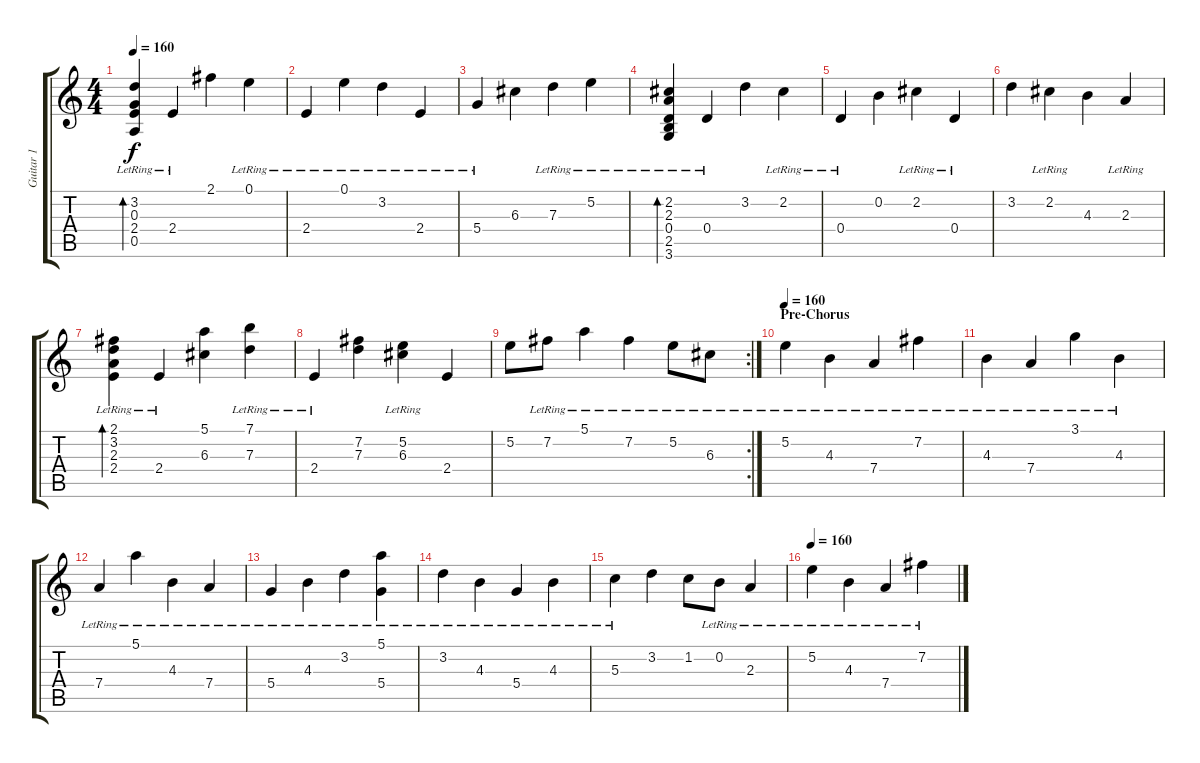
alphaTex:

\track ("Guitar 1" "Guitar 1") {instrument acousticguitarnylon}
\staff {score tabs}
\tuning (E4 B3 G3 D3 A2 E2) {hide}
\ts (4 4)
\tempo 160
\clef g2
\ks c
(3.2{lr} 0.3{lr} 2.4 0.5).4{bd 240 dy f} 2.4{lr}.4 2.1.4 0.1{lr}.4 |
2.4{lr}.4 0.1{lr}.4 3.2{lr}.4 2.4{lr}.4 |
5.4{lr}.4 6.3.4 7.3{lr}.4 5.2{lr}.4 |
(2.2{lr} 2.3{lr} 0.4 2.5{lr} 3.6{lr}).4{bd 240} 0.4{lr}.4 3.2.4 2.2{lr}.4 |
0.4{lr}.4 0.2.4 2.2{lr}.4 0.4{lr}.4 |
3.2.4 2.2{lr}.4 4.3.4 2.3{lr}.4 |
(2.1{lr} 3.2{lr} 2.3{lr} 2.4).4{bd 240} 2.4{lr}.4 (5.1 6.3).4 (7.1{lr} 7.3{lr}).4 |
2.4{lr}.4 (7.2 7.3).4 (5.2{lr} 6.3{lr}).4 2.4.4 |
\rc 2
5.2.8 7.2{lr}.8 5.1{lr}.4 7.2{lr}.4 5.2{lr}.8 6.3{lr}.8 |
\section ("" "Pre-Chorus")
\tempo 160
5.2{lr}.4 4.3{lr}.4 7.4{lr}.4 7.2{lr}.4 |
4.3{lr}.4 7.4{lr}.4 3.1{lr}.4 4.3{lr}.4 |
7.4{lr}.4 5.1{lr}.4 4.3{lr}.4 7.4{lr}.4 |
5.4{lr}.4 4.3{lr}.4 3.2{lr}.4 (5.1{lr} 5.4{lr}).4 |
3.2{lr}.4 4.3{lr}.4 5.4{lr}.4 4.3{lr}.4 |
5.3{lr}.4 3.2.4 1.2.8 0.2{lr}.8 2.3{lr}.4 |
\tempo 160
5.2{lr}.4 4.3{lr}.4 7.4{lr}.4 7.2{lr}.4
